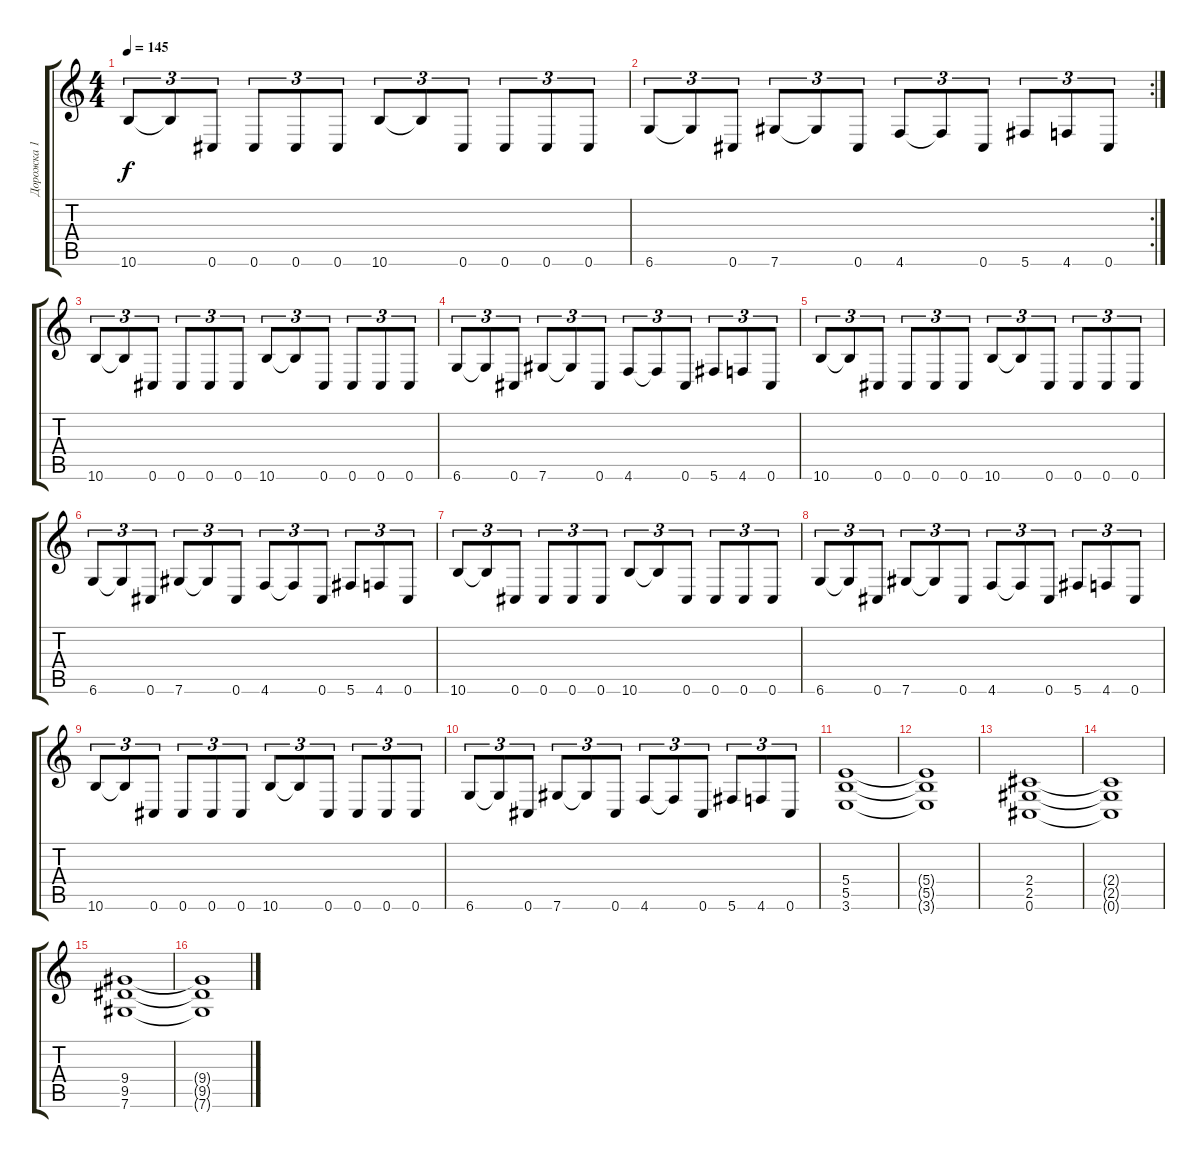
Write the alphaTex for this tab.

\track ("Дорожка 1" "Дорожка 1") {instrument overdrivenguitar}
\staff {score tabs}
\tuning (Db4 Ab3 E3 B2 Gb2 Db2) {hide}
\ts (4 4)
\tempo 145
\clef g2
\ks c
10.6.8{tu (3 2) dy f} 10.6{t}.8{tu (3 2)} 0.6.8{tu (3 2)} 0.6.8{tu (3 2)} 0.6.8{tu (3 2)} 0.6.8{tu (3 2)} 10.6.8{tu (3 2)} 10.6{t}.8{tu (3 2)} 0.6.8{tu (3 2)} 0.6.8{tu (3 2)} 0.6.8{tu (3 2)} 0.6.8{tu (3 2)} |
\rc 2
6.6.8{tu (3 2)} 6.6{t}.8{tu (3 2)} 0.6.8{tu (3 2)} 7.6.8{tu (3 2)} 7.6{t}.8{tu (3 2)} 0.6.8{tu (3 2)} 4.6.8{tu (3 2)} 4.6{t}.8{tu (3 2)} 0.6.8{tu (3 2)} 5.6.8{tu (3 2)} 4.6.8{tu (3 2)} 0.6.8{tu (3 2)} |
10.6.8{tu (3 2)} 10.6{t}.8{tu (3 2)} 0.6.8{tu (3 2)} 0.6.8{tu (3 2)} 0.6.8{tu (3 2)} 0.6.8{tu (3 2)} 10.6.8{tu (3 2)} 10.6{t}.8{tu (3 2)} 0.6.8{tu (3 2)} 0.6.8{tu (3 2)} 0.6.8{tu (3 2)} 0.6.8{tu (3 2)} |
6.6.8{tu (3 2)} 6.6{t}.8{tu (3 2)} 0.6.8{tu (3 2)} 7.6.8{tu (3 2)} 7.6{t}.8{tu (3 2)} 0.6.8{tu (3 2)} 4.6.8{tu (3 2)} 4.6{t}.8{tu (3 2)} 0.6.8{tu (3 2)} 5.6.8{tu (3 2)} 4.6.8{tu (3 2)} 0.6.8{tu (3 2)} |
10.6.8{tu (3 2)} 10.6{t}.8{tu (3 2)} 0.6.8{tu (3 2)} 0.6.8{tu (3 2)} 0.6.8{tu (3 2)} 0.6.8{tu (3 2)} 10.6.8{tu (3 2)} 10.6{t}.8{tu (3 2)} 0.6.8{tu (3 2)} 0.6.8{tu (3 2)} 0.6.8{tu (3 2)} 0.6.8{tu (3 2)} |
6.6.8{tu (3 2)} 6.6{t}.8{tu (3 2)} 0.6.8{tu (3 2)} 7.6.8{tu (3 2)} 7.6{t}.8{tu (3 2)} 0.6.8{tu (3 2)} 4.6.8{tu (3 2)} 4.6{t}.8{tu (3 2)} 0.6.8{tu (3 2)} 5.6.8{tu (3 2)} 4.6.8{tu (3 2)} 0.6.8{tu (3 2)} |
10.6.8{tu (3 2)} 10.6{t}.8{tu (3 2)} 0.6.8{tu (3 2)} 0.6.8{tu (3 2)} 0.6.8{tu (3 2)} 0.6.8{tu (3 2)} 10.6.8{tu (3 2)} 10.6{t}.8{tu (3 2)} 0.6.8{tu (3 2)} 0.6.8{tu (3 2)} 0.6.8{tu (3 2)} 0.6.8{tu (3 2)} |
6.6.8{tu (3 2)} 6.6{t}.8{tu (3 2)} 0.6.8{tu (3 2)} 7.6.8{tu (3 2)} 7.6{t}.8{tu (3 2)} 0.6.8{tu (3 2)} 4.6.8{tu (3 2)} 4.6{t}.8{tu (3 2)} 0.6.8{tu (3 2)} 5.6.8{tu (3 2)} 4.6.8{tu (3 2)} 0.6.8{tu (3 2)} |
10.6.8{tu (3 2)} 10.6{t}.8{tu (3 2)} 0.6.8{tu (3 2)} 0.6.8{tu (3 2)} 0.6.8{tu (3 2)} 0.6.8{tu (3 2)} 10.6.8{tu (3 2)} 10.6{t}.8{tu (3 2)} 0.6.8{tu (3 2)} 0.6.8{tu (3 2)} 0.6.8{tu (3 2)} 0.6.8{tu (3 2)} |
6.6.8{tu (3 2)} 6.6{t}.8{tu (3 2)} 0.6.8{tu (3 2)} 7.6.8{tu (3 2)} 7.6{t}.8{tu (3 2)} 0.6.8{tu (3 2)} 4.6.8{tu (3 2)} 4.6{t}.8{tu (3 2)} 0.6.8{tu (3 2)} 5.6.8{tu (3 2)} 4.6.8{tu (3 2)} 0.6.8{tu (3 2)} |
(5.4 5.5 3.6).1 |
(5.4{t} 5.5{t} 3.6{t}).1 |
(2.4 2.5 0.6).1 |
(2.4{t} 2.5{t} 0.6{t}).1 |
(9.4 9.5 7.6).1 |
(9.4{t} 9.5{t} 7.6{t}).1
